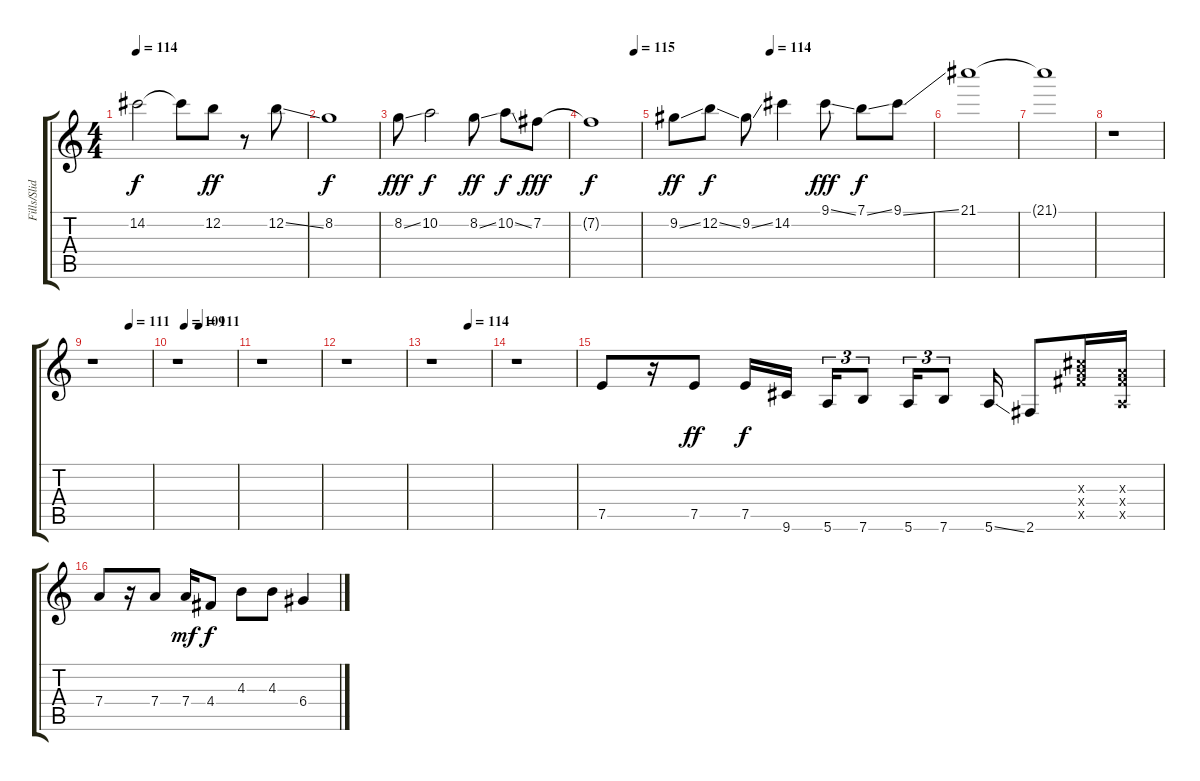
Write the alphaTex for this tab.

\track ("Fills/Slide" "Fills/Slid") {instrument distortionguitar}
\staff {score tabs}
\tuning (E4 B3 G3 D3 A2 E2) {hide}
\ts (4 4)
\tempo 114
\clef g2
\ks c
14.2.2{dy f} 14.2{t}.8 12.2.8{dy ff} r.8 12.2{ss}.8 |
8.2.1{dy f} |
8.2{ss}.8{dy fff} 10.2.2{dy f} 8.2{ss}.8{dy ff} 10.2{ss}.8{dy f} 7.2.8{dy fff} |
\tempo (115 0.875)
7.2{t}.1{dy f} |
\tempo (114 0.375)
9.2{ss}.8{dy ff} 12.2{ss}.8{dy f} 9.2{ss}.8 14.2.4 9.1{ss}.8{dy fff} 7.1{ss}.8{dy f} 9.1{ss}.8 |
21.1.1 |
21.1{t}.1 |
r.1 |
\tempo (111 0.625)
r.1 |
\tempo (109 0.125)
\tempo (111 0.375)
r.1 |
r.1 |
r.1 |
\tempo (114 0.625)
r.1 |
r.1 |
7.5.8{balance 7 instrument overdrivenguitar} r.16 7.5.8{dy ff} 7.5.16{dy f} 9.6.16 5.6.16{tu (3 2)} 7.6.8{tu (3 2)} 5.6.16{tu (3 2)} 7.6.8{tu (3 2)} 5.6{ss}.16 2.6.8 (6.3{x} 7.4{x} 9.5{x}).16 (2.3{x} 4.4{x} 0.5{x}).16 |
7.4.8 r.16 7.4.8 7.4.16{dy mf} 4.4.8{dy f} 4.3.8 4.3.8 6.4.4
